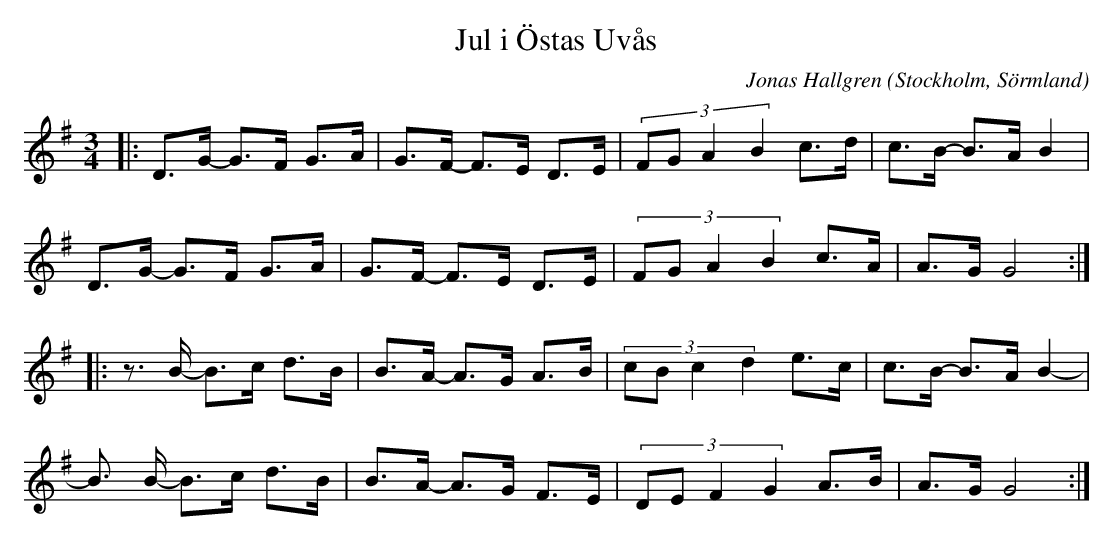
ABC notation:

X:1
T:Jul i Östas Uvås
C:Jonas Hallgren
O:Stockholm, Sörmland
M:3/4
L:1/16
K:G
|: D3G- G3F G3A | G3F- F3E D3E | (3:2:4 F2G2A4B4 c3d| c3B- B3A B4 |
   D3G- G3F G3A | G3F- F3E D3E | (3:2:4 F2G2A4B4 c3A| A3G G8 :|
|: z3B- B3c d3B | B3A- A3G A3B | (3:2:4 c2B2c4d4 e3c | c3B- B3A B4- |
   B3 B- B3c d3B | B3A- A3G F3E | (3:2:4 D2E2F4G4 A3B | A3G G8 :|
